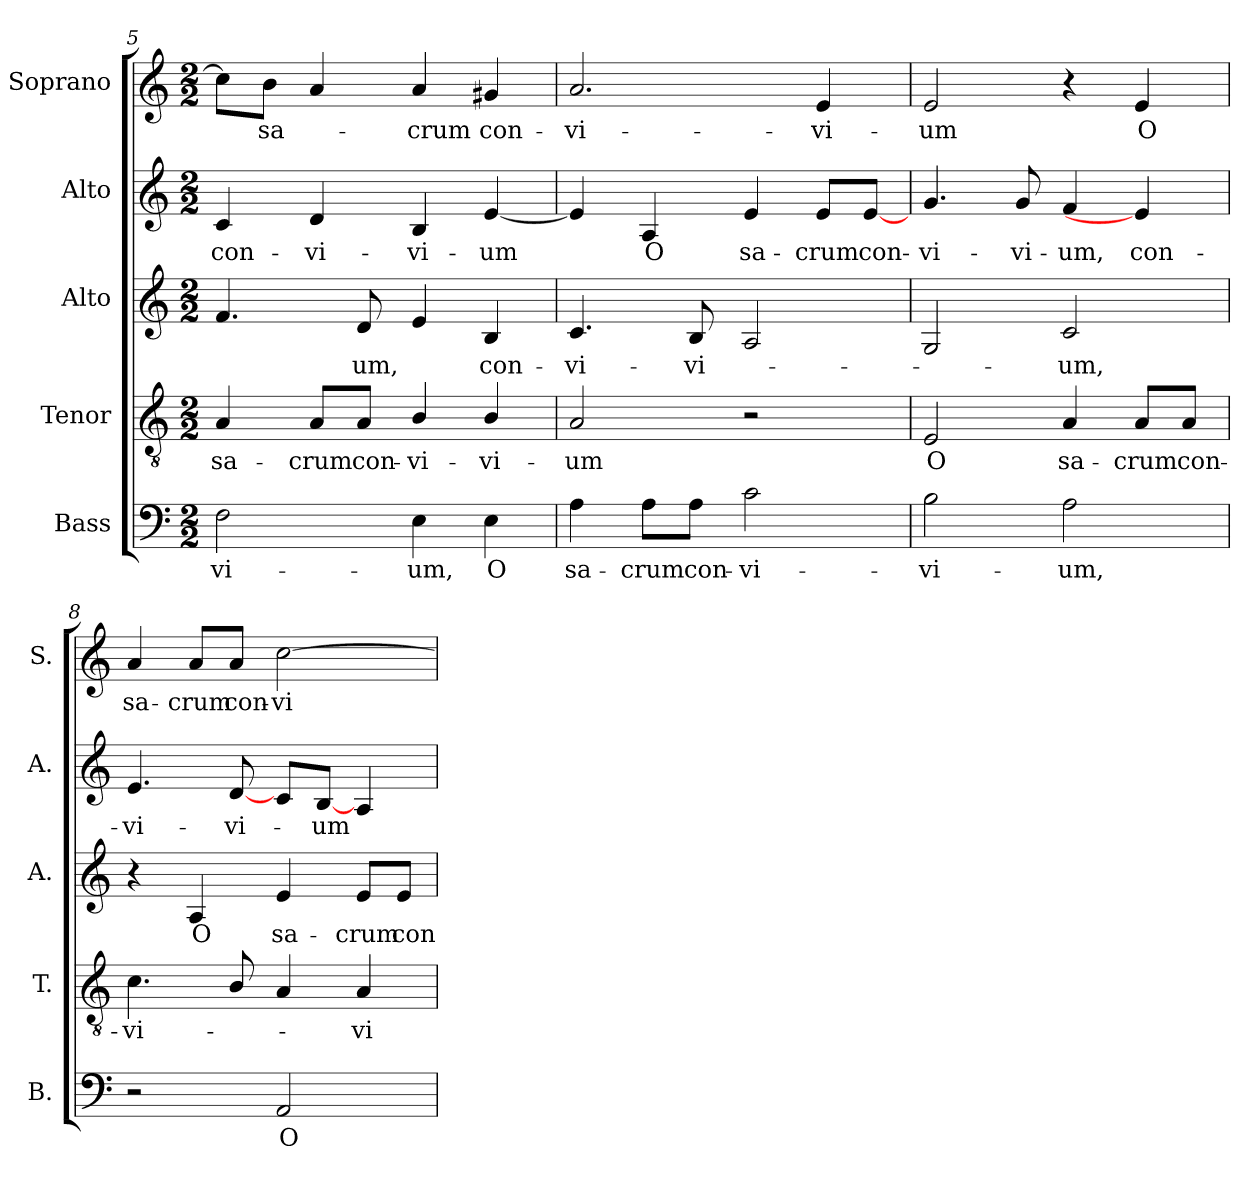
**kern	**text	**kern	**text	**kern	**text	**kern	**text	**kern	**text
*part5	*part5	*part4	*part4	*part3	*part3	*part2	*part2	*part1	*part1
*staff5	*staff5	*staff4	*staff4	*staff3	*staff3	*staff2	*staff2	*staff1	*staff1
*I"Bass	*	*I"Tenor	*	*I"Alto	*	*I"Alto	*	*I"Soprano	*
*I'B.	*	*I'T.	*	*I'A.	*	*I'A.	*	*I'S.	*
!!LO:LB:g=z
*clefF4	*	*clefGv2	*	*clefG2	*	*clefG2	*	*clefG2	*
*	*	*ITrd7c12	*	*	*	*	*	*	*
*k[]	*	*k[]	*	*k[]	*	*k[]	*	*k[]	*
*C:	*	*C:	*	*C:	*	*C:	*	*C:	*
*M2/2	*	*M2/2	*	*M2/2	*	*M2/2	*	*M2/2	*
=5	=5	=5	=5	=5	=5	=5	=5	=5	=5
!	!LO:LY:b:color=#000000	!	!	!	!	!	!	!	!
!	!	!	!LO:LY:b:color=#000000	!	!	!	!	!	!
!	!	!	!	!	!	!	!LO:LY:b:color=#000000	!	!
2Fi\	-vi-	4AAi/	sa-	4.fi/	.	4ci/	con-	8cci\L]	.
!	!	!	!	!	!	!	!	!	!LO:LY:b:color=#000000
.	.	.	.	.	.	.	.	8bi\J	sa-
!	!	!	!LO:LY:b:color=#000000	!	!	!	!	!	!
!	!	!	!	!	!	!	!LO:LY:b:color=#000000	!	!
.	.	8AAi/L	-crum	.	.	4di/	-vi-	4ai/	.
!	!	!	!LO:LY:b:color=#000000	!	!	!	!	!	!
!	!	!	!	!	!LO:LY:b:color=#000000	!	!	!	!
.	.	8AAi/J	con-	8di/	-um,	.	.	.	.
!	!LO:LY:b:color=#000000	!	!	!	!	!	!	!	!
!	!	!	!LO:LY:b:color=#000000	!	!	!	!	!	!
!	!	!	!	!	!	!	!LO:LY:b:color=#000000	!	!
!	!	!	!	!	!	!	!	!	!LO:LY:b:color=#000000
4Ei\	-um,	4BBi/	-vi-	4ei/	.	4Bi/	-vi-	4ai/	-crum
!	!LO:LY:b:color=#000000	!	!	!	!	!	!	!	!
!	!	!	!LO:LY:b:color=#000000	!	!	!	!	!	!
!	!	!	!	!	!LO:LY:b:color=#000000	!	!	!	!
!	!	!	!	!	!	!	!LO:LY:b:color=#000000	!	!
!	!	!	!	!	!	!	!	!	!LO:LY:b:color=#000000
4Ei\	O	4BBi/	-vi-	4Bi/	con-	[4ei/	-um	4g#Xi/	con-
=6	=6	=6	=6	=6	=6	=6	=6	=6	=6
!	!LO:LY:b:color=#000000	!	!	!	!	!	!	!	!
!	!	!	!LO:LY:b:color=#000000	!	!	!	!	!	!
!	!	!	!	!	!LO:LY:b:color=#000000	!	!	!	!
!	!	!	!	!	!	!	!	!	!LO:LY:b:color=#000000
4Ai\	sa-	2AAi/	-um	4.ci/	-vi-	4ei/]	.	2.ai/	-vi-
!	!LO:LY:b:color=#000000	!	!	!	!	!	!	!	!
!	!	!	!	!	!	!	!LO:LY:b:color=#000000	!	!
8Ai\L	-crum	.	.	.	.	4Ai/	O	.	.
!	!LO:LY:b:color=#000000	!	!	!	!	!	!	!	!
!	!	!	!	!	!LO:LY:b:color=#000000	!	!	!	!
8Ai\J	con-	.	.	8Bi/	-vi-	.	.	.	.
!	!LO:LY:b:color=#000000	!	!	!	!	!	!	!	!
!	!	!	!	!	!	!	!LO:LY:b:color=#000000	!	!
2ci\	-vi-	2r	.	2Ai/	.	4ei/	sa-	.	.
!	!	!	!	!	!	!	!LO:LY:b:color=#000000	!	!
!	!	!	!	!	!	!	!	!	!LO:LY:b:color=#000000
.	.	.	.	.	.	8ei/L	-crum	4ei/	-vi-
!	!	!	!	!	!	!	!LO:LY:b:color=#000000	!	!
.	.	.	.	.	.	[8ei/J	con-	.	.
=7	=7	=7	=7	=7	=7	=7	=7	=7	=7
!	!LO:LY:b:color=#000000	!	!	!	!	!	!	!	!
!	!	!	!LO:LY:b:color=#000000	!	!	!	!	!	!
!	!	!	!	!	!	!	!LO:LY:b:color=#000000	!	!
!	!	!	!	!	!	!	!	!	!LO:LY:b:color=#000000
2Bi\	-vi-	2EEi/	O	2Gi/	.	4.gi/	-vi-	2ei/	-um
!	!	!	!	!	!	!	!LO:LY:b:color=#000000	!	!
.	.	.	.	.	.	8gi/	-vi-	.	.
!	!LO:LY:b:color=#000000	!	!	!	!	!	!	!	!
!	!	!	!LO:LY:b:color=#000000	!	!	!	!	!	!
!	!	!	!	!	!LO:LY:b:color=#000000	!	!	!	!
!	!	!	!	!	!	!	!LO:LY:b:color=#000000	!	!
2Ai\	-um,	4AAi/	sa-	2ci/	-um,	4fi/	-um,	4r	.
!	!	!	!LO:LY:b:color=#000000	!	!	!	!	!	!
!	!	!	!	!	!	!	!LO:LY:b:color=#000000	!	!
!	!	!	!	!	!	!	!	!	!LO:LY:b:color=#000000
.	.	8AAi/L	-crum	.	.	4ei/]	con-	4ei/	O
!	!	!	!LO:LY:b:color=#000000	!	!	!	!	!	!
.	.	8AAi/J	con-	.	.	.	.	.	.
=8	=8	=8	=8	=8	=8	=8	=8	=8	=8
!	!	!	!LO:LY:b:color=#000000	!	!	!	!	!	!
!	!	!	!	!	!	!	!LO:LY:b:color=#000000	!	!
!	!	!	!	!	!	!	!	!	!LO:LY:b:color=#000000
2r	.	4.Ci\	-vi-	4r	.	4.ei/	-vi-	4ai/	sa-
!	!	!	!	!	!LO:LY:b:color=#000000	!	!	!	!
!	!	!	!	!	!	!	!	!	!LO:LY:b:color=#000000
.	.	.	.	4Ai/	O	.	.	8ai/L	-crum
!	!	!	!	!	!	!	!LO:LY:b:color=#000000	!	!
!	!	!	!	!	!	!	!	!	!LO:LY:b:color=#000000
.	.	8BBi/	.	.	.	[8di/	-vi-	8ai/J	con-
!	!LO:LY:b:color=#000000	!	!	!	!	!	!	!	!
!	!	!	!	!	!LO:LY:b:color=#000000	!	!	!	!
!	!	!	!	!	!	!	!	!	!LO:LY:b:color=#000000
2AAi/	O	4AAi/	.	4ei/	sa-	8ci/L	.	[2cci\	-vi-
!	!	!	!	!	!	!	!LO:LY:b:color=#000000	!	!
.	.	.	.	.	.	[8Bi/J	-um	.	.
!	!	!	!LO:LY:b:color=#000000	!	!	!	!	!	!
!	!	!	!	!	!LO:LY:b:color=#000000	!	!	!	!
.	.	4AAi/	-vi-	8ei/L	-crum	4Ai/	.	.	.
!	!	!	!	!	!LO:LY:b:color=#000000	!	!	!	!
.	.	.	.	8ei/J	con-	.	.	.	.
=	=	=	=	=	=	=	=	=	=
*-	*-	*-	*-	*-	*-	*-	*-	*-	*-
